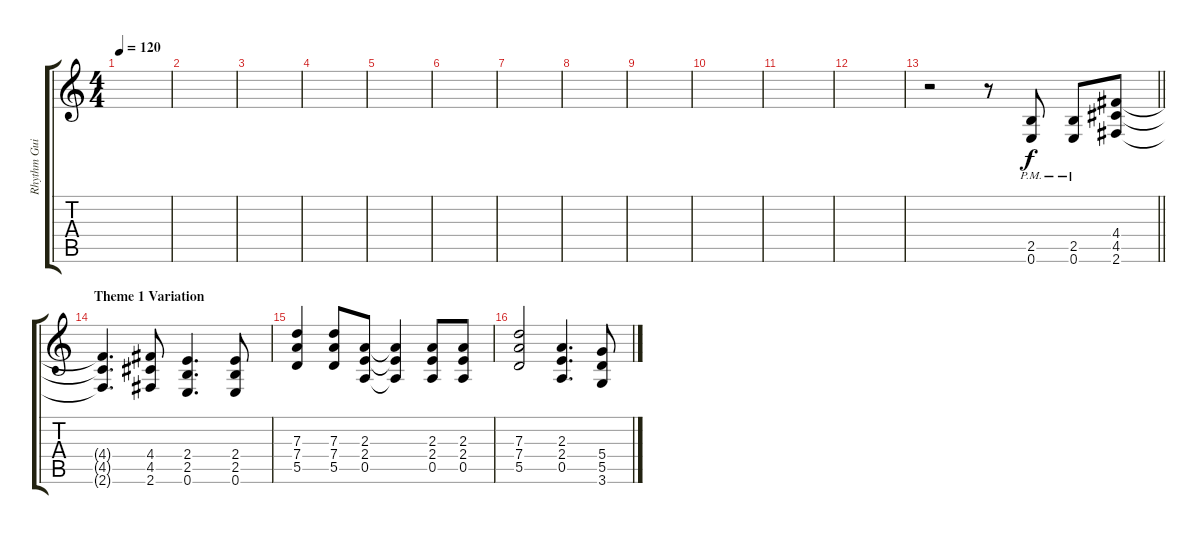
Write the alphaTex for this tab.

\track ("Rhythm Guitar" "Rhythm Gui") {instrument overdrivenguitar}
\staff {score tabs}
\tuning (E4 B3 G3 D3 A2 E2) {hide}
\ts (4 4)
\tempo 120
\clef g2
\ks c
|
|
|
|
|
|
|
|
|
|
|
|
\barLineRight lightlight
r.2 r.8 (2.5{pm} 0.6{pm}).8 (2.5{pm} 0.6{pm}).8 (4.4 4.5 2.6).8 |
\section ("" "Theme 1 Variation")
(4.4{t} 4.5{t} 2.6{t}).4{d} (4.4 4.5 2.6).8 (2.4 2.5 0.6).4{d} (2.4 2.5 0.6).8 |
(7.3 7.4 5.5).4 (7.3 7.4 5.5).8 (2.3 2.4 0.5).8 (2.3{t} 2.4{t} 0.5{t}).4 (2.3 2.4 0.5).8 (2.3 2.4 0.5).8 |
(7.3 7.4 5.5).2 (2.3 2.4 0.5).4{d} (5.4 5.5 3.6).8
